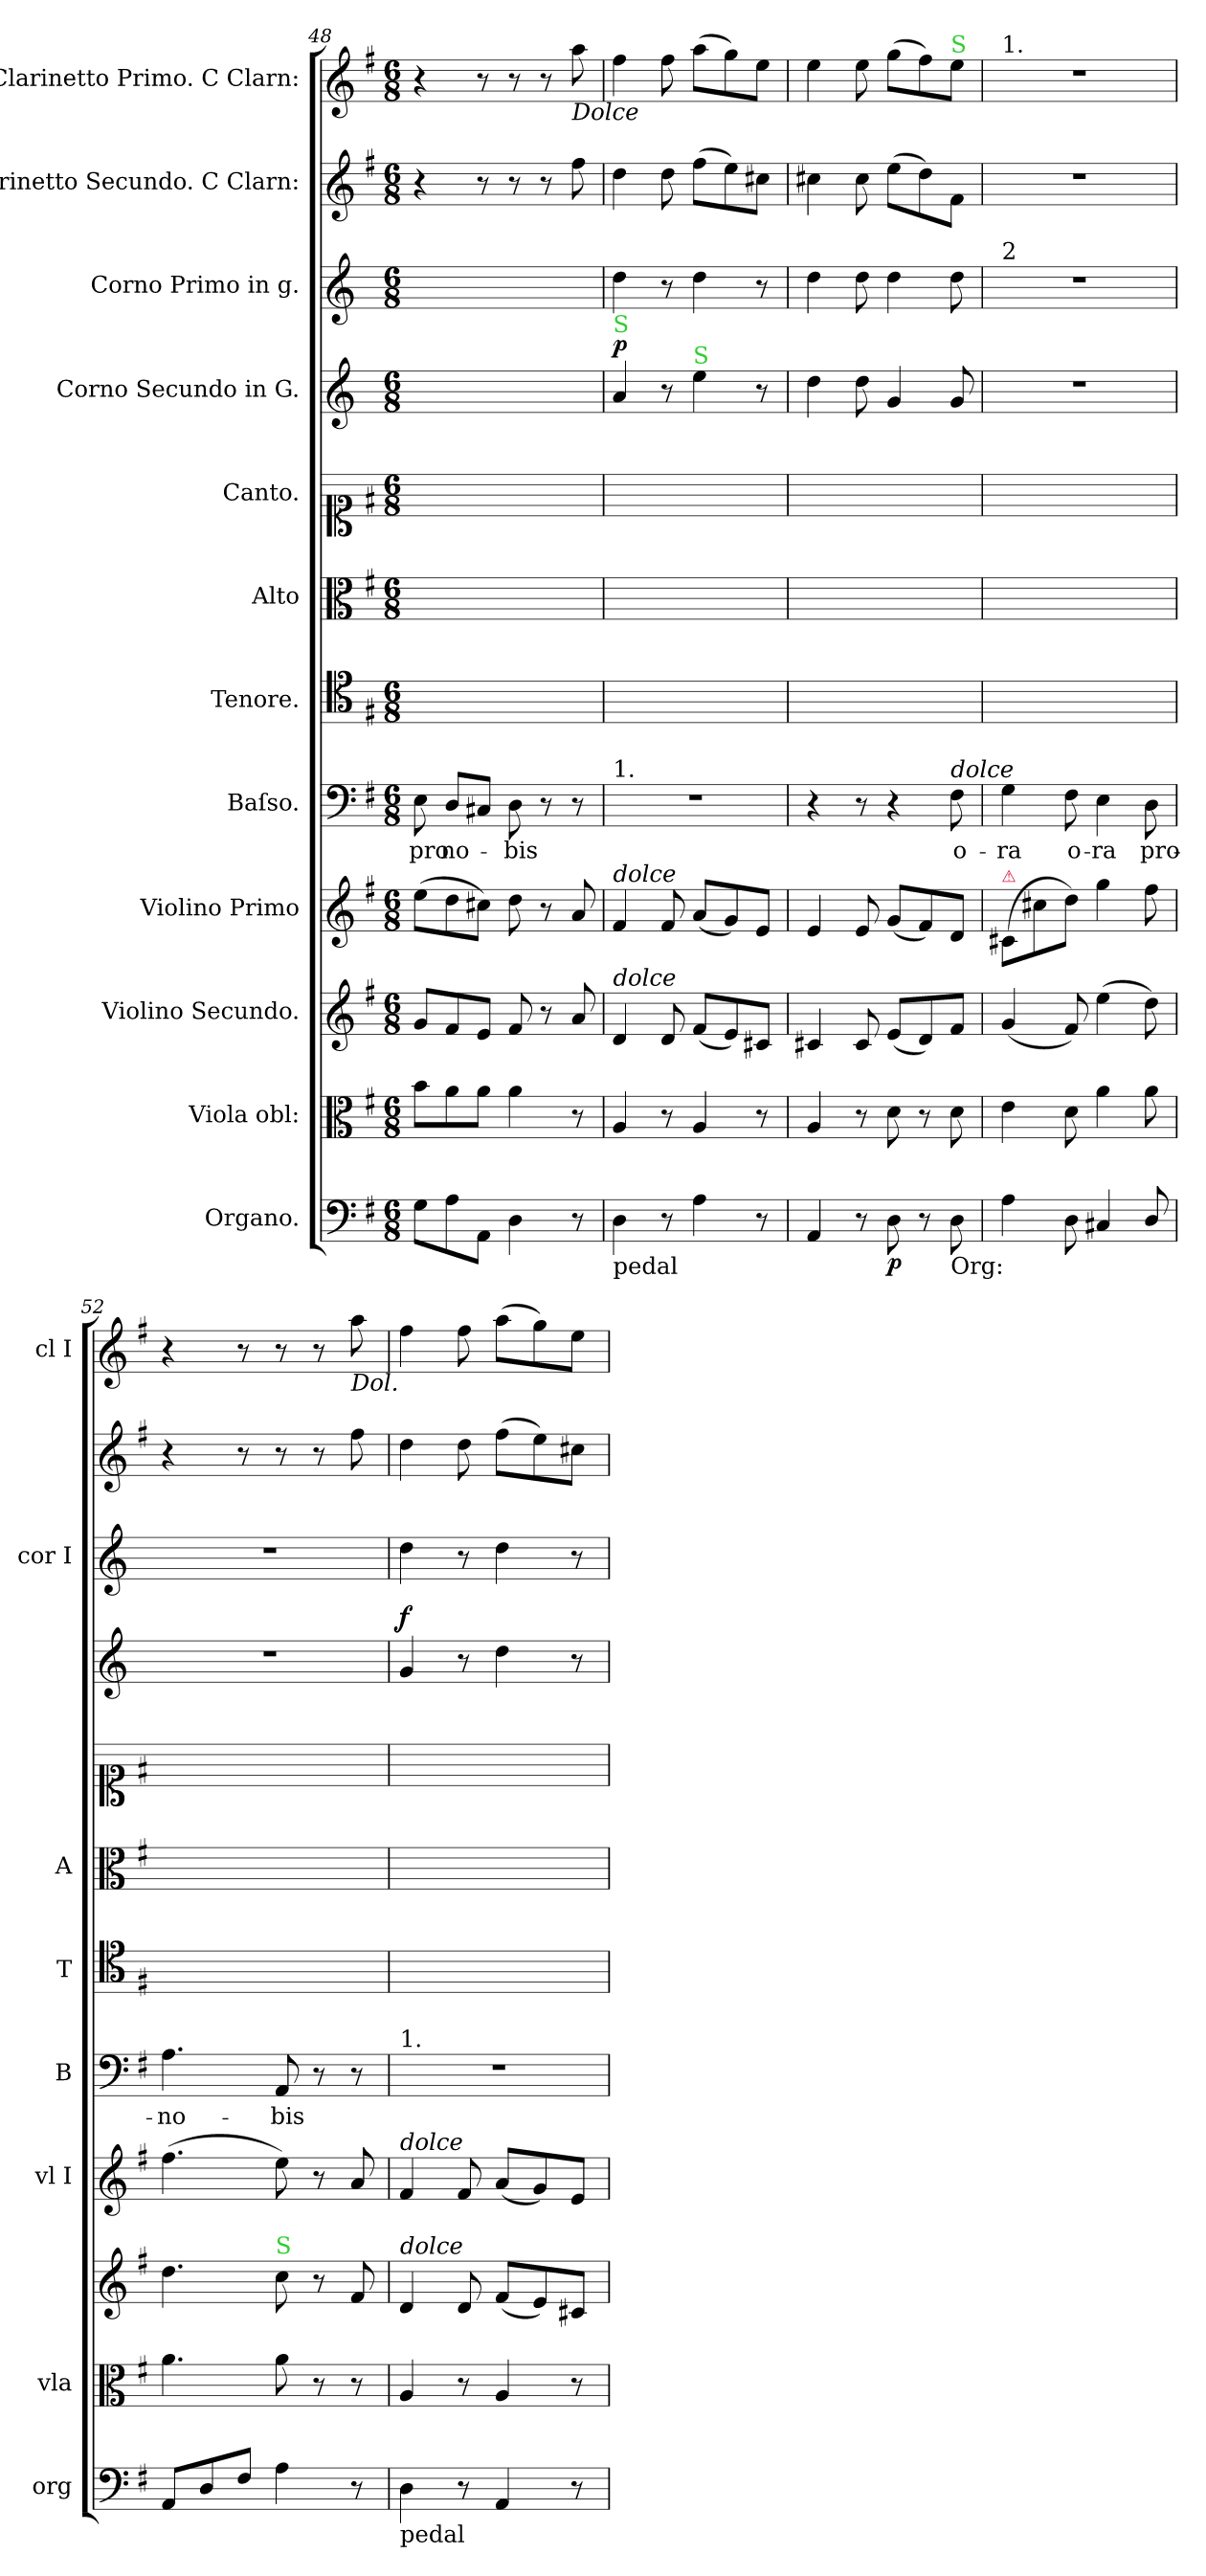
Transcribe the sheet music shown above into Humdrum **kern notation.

**kern	**dynam	**kern	**kern	**dynam	**kern	**dynam	**kern	**text	**kern	**kern	**kern	**kern	**dynam	**kern	**dynam	**kern	**kern
*part12	*part12	*part11	*part10	*part10	*part9	*part9	*part8	*part8	*part7	*part6	*part5	*part4	*part4	*part3	*part3	*part2	*part1
*staff12	*staff12	*staff11	*staff10	*staff10	*staff9	*staff9	*staff8	*staff8	*staff7	*staff6	*staff5	*staff4	*staff4	*staff3	*staff3	*staff2	*staff1
*I"Organo.	*	*I"Viola obl:	*I"Violino Secundo.	*	*I"Violino Primo	*	*I"Baſso.	*	*I"Tenore.	*I"Alto	*I"Canto.	*I"Corno Secundo in G.	*	*I"Corno Primo in g.	*	*I"Clarinetto Secundo. C Clarn:	*I"Clarinetto Primo. C Clarn:
*I'org	*	*I'vla	*	*	*I'vl I	*	*I'B	*	*I'T	*I'A	*	*	*	*I'cor I	*	*	*I'cl I
*clefF4	*	*clefC3	*clefG2	*	*clefG2	*	*clefF4	*	*clefC4	*clefC3	*clefC1	*clefG2	*	*clefG2	*	*clefG2	*clefG2
*	*	*	*	*	*	*	*	*	*	*	*	*ITrd3c5	*	*ITrd3c5	*	*	*
*k[f#]	*	*k[f#]	*k[f#]	*	*k[f#]	*	*k[f#]	*	*k[f#]	*k[f#]	*k[f#]	*k[f#]	*	*k[f#]	*	*k[f#]	*k[f#]
*G:	*	*G:	*G:	*	*G:	*	*G:	*	*G:	*G:	*G:	*G:	*	*G:	*	*G:	*G:
*M6/8	*	*M6/8	*M6/8	*	*M6/8	*	*M6/8	*	*M6/8	*M6/8	*M6/8	*M6/8	*	*M6/8	*	*M6/8	*M6/8
=48	=48	=48	=48	=48	=48	=48	=48	=48	=48	=48	=48	=48	=48	=48	=48	=48	=48
8G\L	.	8b\L	8g/L	.	(8ee\L	.	8E\	pro	2.ryy	2.ryy	2.ryy	2.ryy	.	2.ryy	.	4r	4r
8A\	.	8a\	8f#/	.	8dd\	.	8D/L	no-	.	.	.	.	.	.	.	.	.
8AA/J	.	8a\J	8e/J	.	8cc#X\J)	.	8C#X/J	.	.	.	.	.	.	.	.	8r	8r
4D\	.	4a\	8f#/	.	8dd\	.	8D\	-bis	.	.	.	.	.	.	.	8r	8r
.	.	.	8r	.	8r	.	8r	.	.	.	.	.	.	.	.	8r	8r
!	!	!	!	!	!	!	!	!	!	!	!	!	!	!	!	!	!LO:TX:b:i:t=Dolce
8r	.	8r	8a/	.	8a/	.	8r	.	.	.	.	.	.	.	.	8ff#\	8aa\
=49	=49	=49	=49	=49	=49	=49	=49	=49	=49	=49	=49	=49	=49	=49	=49	=49	=49
!	!	!	!	!	!	!	!	!	!	!	!	!LO:TX:a:color=limegreen:t=S	!	!	!	!	!
!	!	!	!	!	!	!	!LO:TX:a:t=1.	!	!	!	!	!	!	!	!	!	!
!	!	!	!	!	!LO:TX:a:i:t=dolce	!	!	!	!	!	!	!	!	!	!	!	!
!	!	!	!LO:TX:a:i:t=dolce	!	!	!	!	!	!	!	!	!	!	!	!	!	!
!LO:TX:b:t=pedal	!	!	!	!	!	!	!	!	!	!	!	!	!	!	!	!	!
!	!	!	!	!	!	!	!	!	!	!	!	!	!LO:DY:a	!	!LO:DY:a	!	!
4D\	.	4A/	4d/	.	4f#/	.	2.r	.	2.ryy	2.ryy	2.ryy	4e/	p	4a\	pia	4dd\	4ff#\
8r	.	8r	8d/	.	8f#/	.	.	.	.	.	.	8r	.	8r	.	8dd\	8ff#\
!	!	!	!	!	!	!	!	!	!	!	!	!LO:TX:a:color=limegreen:t=S	!	!	!	!	!
4A\	.	4A/	(8f#/L	.	(8a/L	.	.	.	.	.	.	4b\	.	4a\	.	(8ff#\L	(8aa\L
.	.	.	8e/)	.	8g/)	.	.	.	.	.	.	.	.	.	.	8ee\)	8gg\)
8r	.	8r	8c#X/J	.	8e/J	.	.	.	.	.	.	8r	.	8r	.	8cc#X\J	8ee\J
=50	=50	=50	=50	=50	=50	=50	=50	=50	=50	=50	=50	=50	=50	=50	=50	=50	=50
4AA/	.	4A/	4c#X/	.	4e/	.	4r	.	2.ryy	2.ryy	2.ryy	4a\	.	4a\	.	4cc#X\	4ee\
8r	.	8r	8c#/	.	8e/	.	8r	.	.	.	.	8a\	.	8a\	.	8cc#\	8ee\
!	!LO:DY:b	!	!	!	!	!	!	!	!	!	!	!	!	!	!	!	!
8D\	p	8d\	(8e/L	.	(8g/L	.	4r	.	.	.	.	4d/	.	4a\	.	(8ee\L	(8gg\L
8r	.	8r	8d/)	.	8f#/)	.	.	.	.	.	.	.	.	.	.	8dd\)	8ff#\)
!	!	!	!	!	!	!	!	!	!	!	!	!	!	!	!	!	!LO:TX:a:color=limegreen:t=S
!	!	!	!	!	!	!	!LO:TX:a:i:t=dolce	!	!	!	!	!	!	!	!	!	!
!LO:TX:b:t=Org&colon;	!	!	!	!	!	!	!	!	!	!	!	!	!	!	!	!	!
8D\	.	8d\	8f#/J	.	8d/J	.	8F#\	o-	.	.	.	8d/	.	8a\	.	8f#/J	8ee\J
=51	=51	=51	=51	=51	=51	=51	=51	=51	=51	=51	=51	=51	=51	=51	=51	=51	=51
!	!	!	!	!	!	!	!	!	!	!	!	!	!	!	!	!	!LO:TX:a:t=1.
!	!	!	!	!	!	!	!	!	!	!	!	!	!	!LO:TX:a:t=2	!	!	!
!	!	!	!	!	!LO:TX:a:color=crimson:t=⚠	!	!	!	!	!	!	!	!	!	!	!	!
!	!	!	!	!LO:DY:b	!	!LO:DY:b	!	!	!	!	!	!	!	!	!	!	!
4A\	.	4e\	(4g/	piano	(8c#X/L	pia	4G\	-ra	2.ryy	2.ryy	2.ryy	2.r	.	2.r	.	2.r	2.r
.	.	.	.	.	8cc#X\	.	.	.	.	.	.	.	.	.	.	.	.
8D\	.	8d\	8f#/)	.	8dd\J)	.	8F#\	o-	.	.	.	.	.	.	.	.	.
4C#X/	.	4a\	(4ee\	.	4gg\	.	4E\	-ra	.	.	.	.	.	.	.	.	.
8D/	.	8a\	8dd\)	.	8ff#\	.	8D\	pro-	.	.	.	.	.	.	.	.	.
=52	=52	=52	=52	=52	=52	=52	=52	=52	=52	=52	=52	=52	=52	=52	=52	=52	=52
8AA/L	.	4.a\	4.dd\	.	(4.ff#\	.	4.A\	-no-	2.ryy	2.ryy	2.ryy	2.r	.	2.r	.	4r	4r
8D/	.	.	.	.	.	.	.	.	.	.	.	.	.	.	.	.	.
8F#/J	.	.	.	.	.	.	.	.	.	.	.	.	.	.	.	8r	8r
!	!	!	!LO:TX:a:color=limegreen:t=S	!	!	!	!	!	!	!	!	!	!	!	!	!	!
4A\	.	8a\	8cc\	.	8ee\)	.	8AA/	-bis	.	.	.	.	.	.	.	8r	8r
.	.	8r	8r	.	8r	.	8r	.	.	.	.	.	.	.	.	8r	8r
!	!	!	!	!	!	!	!	!	!	!	!	!	!	!	!	!	!LO:TX:b:i:t=Dol.
8r	.	8r	8f#/	.	8a/	.	8r	.	.	.	.	.	.	.	.	8ff#\	8aa\
=53	=53	=53	=53	=53	=53	=53	=53	=53	=53	=53	=53	=53	=53	=53	=53	=53	=53
!	!	!	!	!	!	!	!LO:TX:a:t=1.	!	!	!	!	!	!	!	!	!	!
!	!	!	!	!	!LO:TX:a:i:t=dolce	!	!	!	!	!	!	!	!	!	!	!	!
!	!	!	!LO:TX:a:i:t=dolce	!	!	!	!	!	!	!	!	!	!	!	!	!	!
!LO:TX:b:t=pedal	!	!	!	!	!	!	!	!	!	!	!	!	!	!	!	!	!
!	!	!	!	!	!	!	!	!	!	!	!	!	!LO:DY:a	!	!LO:DY:a	!	!
4D\	.	4A/	4d/	.	4f#/	.	2.r	.	2.ryy	2.ryy	2.ryy	4d/	f	4a\	for.	4dd\	4ff#\
8r	.	8r	8d/	.	8f#/	.	.	.	.	.	.	8r	.	8r	.	8dd\	8ff#\
4AA/	.	4A/	(8f#/L	.	(8a/L	.	.	.	.	.	.	4a\	.	4a\	.	(8ff#\L	(8aa\L
.	.	.	8e/)	.	8g/)	.	.	.	.	.	.	.	.	.	.	8ee\)	8gg\)
8r	.	8r	8c#X/J	.	8e/J	.	.	.	.	.	.	8r	.	8r	.	8cc#X\J	8ee\J
=	=	=	=	=	=	=	=	=	=	=	=	=	=	=	=	=	=
*-	*-	*-	*-	*-	*-	*-	*-	*-	*-	*-	*-	*-	*-	*-	*-	*-	*-
